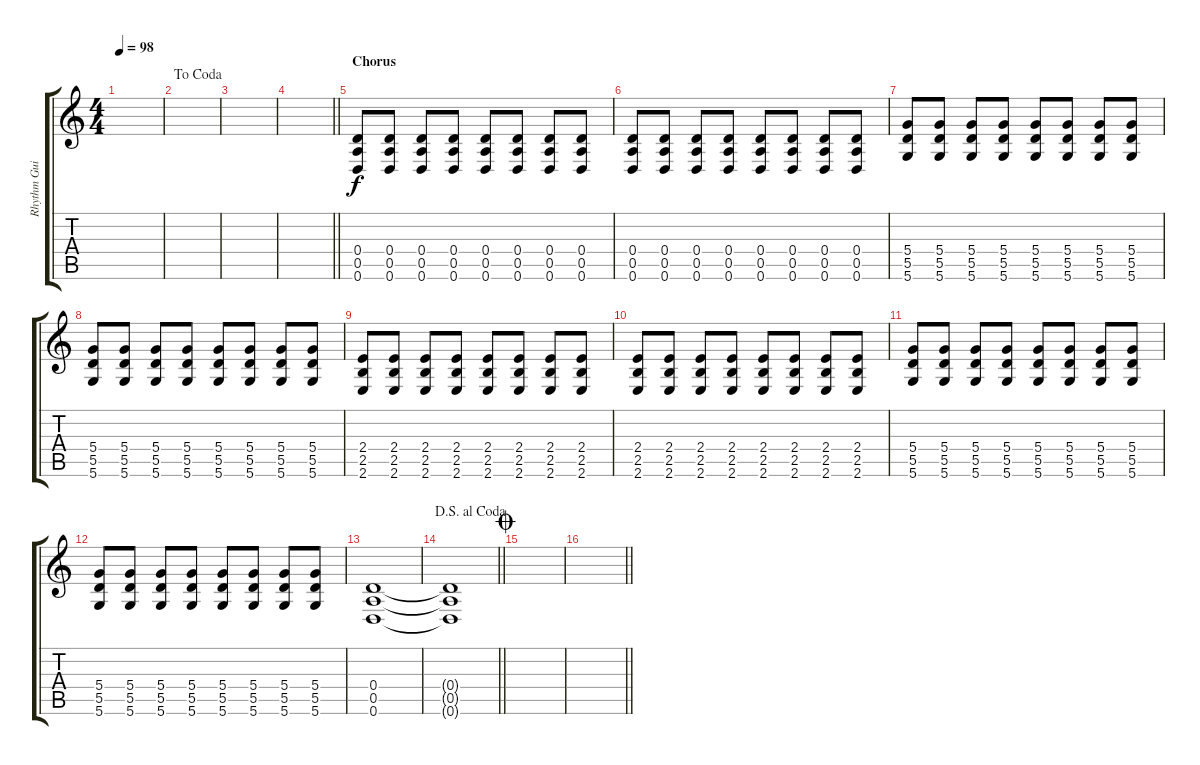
\track ("Rhythm Guitar 2" "Rhythm Gui") {instrument overdrivenguitar}
\staff {score tabs}
\tuning (E4 B3 G3 D3 A2 D2) {hide}
\ts (4 4)
\tempo 98
\clef g2
\ks c
|
\jump dacoda
|
|
\barLineRight lightlight
|
\section ("" "Chorus")
(0.4 0.5 0.6).8 (0.4 0.5 0.6).8 (0.4 0.5 0.6).8 (0.4 0.5 0.6).8 (0.4 0.5 0.6).8 (0.4 0.5 0.6).8 (0.4 0.5 0.6).8 (0.4 0.5 0.6).8 |
(0.4 0.5 0.6).8 (0.4 0.5 0.6).8 (0.4 0.5 0.6).8 (0.4 0.5 0.6).8 (0.4 0.5 0.6).8 (0.4 0.5 0.6).8 (0.4 0.5 0.6).8 (0.4 0.5 0.6).8 |
(5.4 5.5 5.6).8 (5.4 5.5 5.6).8 (5.4 5.5 5.6).8 (5.4 5.5 5.6).8 (5.4 5.5 5.6).8 (5.4 5.5 5.6).8 (5.4 5.5 5.6).8 (5.4 5.5 5.6).8 |
(5.4 5.5 5.6).8 (5.4 5.5 5.6).8 (5.4 5.5 5.6).8 (5.4 5.5 5.6).8 (5.4 5.5 5.6).8 (5.4 5.5 5.6).8 (5.4 5.5 5.6).8 (5.4 5.5 5.6).8 |
(2.4 2.5 2.6).8 (2.4 2.5 2.6).8 (2.4 2.5 2.6).8 (2.4 2.5 2.6).8 (2.4 2.5 2.6).8 (2.4 2.5 2.6).8 (2.4 2.5 2.6).8 (2.4 2.5 2.6).8 |
(2.4 2.5 2.6).8 (2.4 2.5 2.6).8 (2.4 2.5 2.6).8 (2.4 2.5 2.6).8 (2.4 2.5 2.6).8 (2.4 2.5 2.6).8 (2.4 2.5 2.6).8 (2.4 2.5 2.6).8 |
(5.4 5.5 5.6).8 (5.4 5.5 5.6).8 (5.4 5.5 5.6).8 (5.4 5.5 5.6).8 (5.4 5.5 5.6).8 (5.4 5.5 5.6).8 (5.4 5.5 5.6).8 (5.4 5.5 5.6).8 |
(5.4 5.5 5.6).8 (5.4 5.5 5.6).8 (5.4 5.5 5.6).8 (5.4 5.5 5.6).8 (5.4 5.5 5.6).8 (5.4 5.5 5.6).8 (5.4 5.5 5.6).8 (5.4 5.5 5.6).8 |
(0.4 0.5 0.6).1 |
\jump dalsegnoalcoda
\barLineRight lightlight
(0.4{t} 0.5{t} 0.6{t}).1 |
\jump coda
|
\barLineRight lightlight
